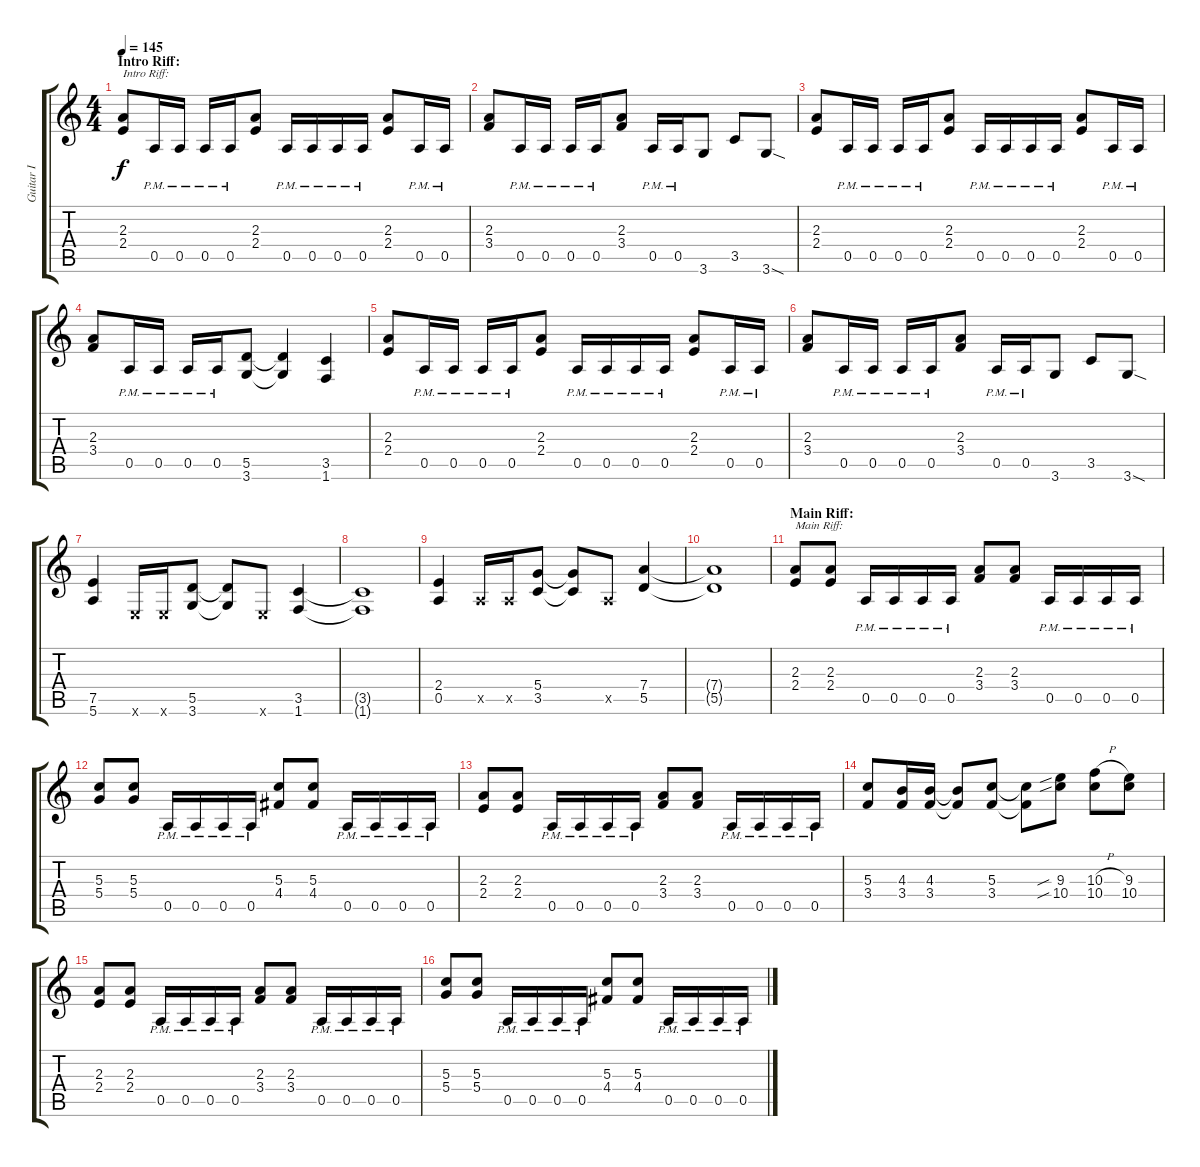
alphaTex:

\track ("Guitar I" "Guitar I") {instrument distortionguitar}
\staff {score tabs}
\tuning (E4 B3 G3 D3 A2 E2) {hide}
\ts (4 4)
\section ("" "Intro Riff:")
\tempo 145
\clef g2
\ks c
(2.3 2.4).8{txt "Intro Riff:" dy f} 0.5{pm}.16 0.5{pm}.16 0.5{pm}.16 0.5{pm}.16 (2.3 2.4).8 0.5{pm}.16 0.5{pm}.16 0.5{pm}.16 0.5{pm}.16 (2.3 2.4).8 0.5{pm}.16 0.5{pm}.16 |
(2.3 3.4).8 0.5{pm}.16 0.5{pm}.16 0.5{pm}.16 0.5{pm}.16 (2.3 3.4).8 0.5{pm}.16 0.5{pm}.16 3.6.8 3.5.8 3.6{sod}.8 |
(2.3 2.4).8 0.5{pm}.16 0.5{pm}.16 0.5{pm}.16 0.5{pm}.16 (2.3 2.4).8 0.5{pm}.16 0.5{pm}.16 0.5{pm}.16 0.5{pm}.16 (2.3 2.4).8 0.5{pm}.16 0.5{pm}.16 |
(2.3 3.4).8 0.5{pm}.16 0.5{pm}.16 0.5{pm}.16 0.5{pm}.16 (5.5 3.6).8 (5.5{t} 3.6{t}).4 (3.5 1.6).4 |
(2.3 2.4).8 0.5{pm}.16 0.5{pm}.16 0.5{pm}.16 0.5{pm}.16 (2.3 2.4).8 0.5{pm}.16 0.5{pm}.16 0.5{pm}.16 0.5{pm}.16 (2.3 2.4).8 0.5{pm}.16 0.5{pm}.16 |
(2.3 3.4).8 0.5{pm}.16 0.5{pm}.16 0.5{pm}.16 0.5{pm}.16 (2.3 3.4).8 0.5{pm}.16 0.5{pm}.16 3.6.8 3.5.8 3.6{sod}.8 |
(7.5 5.6).4 0.6{x}.16 0.6{x}.16 (5.5 3.6).8 (5.5{t} 3.6{t}).8 0.6{x}.8 (3.5 1.6).4 |
(3.5{t} 1.6{t}).1 |
(2.4 0.5).4 0.5{x}.16 0.5{x}.16 (5.4 3.5).8 (5.4{t} 3.5{t}).8 0.5{x}.8 (7.4 5.5).4 |
(7.4{t} 5.5{t}).1 |
\section ("" "Main Riff:")
(2.3 2.4).8{txt "Main Riff:"} (2.3 2.4).8 0.5{pm}.16 0.5{pm}.16 0.5{pm}.16 0.5{pm}.16 (2.3 3.4).8 (2.3 3.4).8 0.5{pm}.16 0.5{pm}.16 0.5{pm}.16 0.5{pm}.16 |
(5.3 5.4).8 (5.3 5.4).8 0.5{pm}.16 0.5{pm}.16 0.5{pm}.16 0.5{pm}.16 (5.3 4.4).8 (5.3 4.4).8 0.5{pm}.16 0.5{pm}.16 0.5{pm}.16 0.5{pm}.16 |
(2.3 2.4).8 (2.3 2.4).8 0.5{pm}.16 0.5{pm}.16 0.5{pm}.16 0.5{pm}.16 (2.3 3.4).8 (2.3 3.4).8 0.5{pm}.16 0.5{pm}.16 0.5{pm}.16 0.5{pm}.16 |
(5.3 3.4).8 (4.3 3.4).16 (4.3 3.4).16 (4.3{t} 3.4{t}).8 (5.3 3.4).8 (5.3{t} 3.4{t}).8 (9.3{sib} 10.4{sib}).8 (10.3{h} 10.4).8 (9.3 10.4).8 |
(2.3 2.4).8 (2.3 2.4).8 0.5{pm}.16 0.5{pm}.16 0.5{pm}.16 0.5{pm}.16 (2.3 3.4).8 (2.3 3.4).8 0.5{pm}.16 0.5{pm}.16 0.5{pm}.16 0.5{pm}.16 |
(5.3 5.4).8 (5.3 5.4).8 0.5{pm}.16 0.5{pm}.16 0.5{pm}.16 0.5{pm}.16 (5.3 4.4).8 (5.3 4.4).8 0.5{pm}.16 0.5{pm}.16 0.5{pm}.16 0.5{pm}.16
